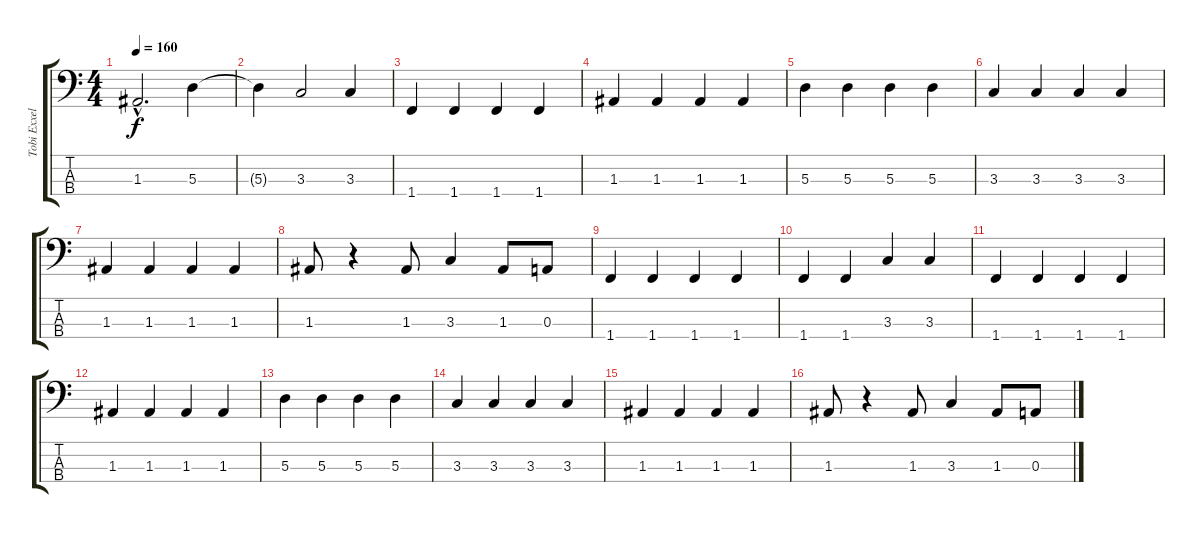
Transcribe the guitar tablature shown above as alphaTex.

\track ("Tobi Exxel" "Tobi Exxel") {instrument electricbasspick}
\staff {score tabs}
\tuning (G2 D2 A1 E1) {hide}
\ts (4 4)
\tempo 160
\clef f4
\ks c
1.3{hac}.2{d dy f} 5.3.4 |
5.3{t}.4 3.3.2 3.3.4 |
1.4.4 1.4.4 1.4.4 1.4.4 |
1.3.4 1.3.4 1.3.4 1.3.4 |
5.3.4 5.3.4 5.3.4 5.3.4 |
3.3.4 3.3.4 3.3.4 3.3.4 |
1.3.4 1.3.4 1.3.4 1.3.4 |
1.3.8 r.4 1.3.8 3.3.4 1.3.8 0.3.8 |
1.4.4 1.4.4 1.4.4 1.4.4 |
1.4.4 1.4.4 3.3.4 3.3.4 |
1.4.4 1.4.4 1.4.4 1.4.4 |
1.3.4 1.3.4 1.3.4 1.3.4 |
5.3.4 5.3.4 5.3.4 5.3.4 |
3.3.4 3.3.4 3.3.4 3.3.4 |
1.3.4 1.3.4 1.3.4 1.3.4 |
1.3.8 r.4 1.3.8 3.3.4 1.3.8 0.3.8
